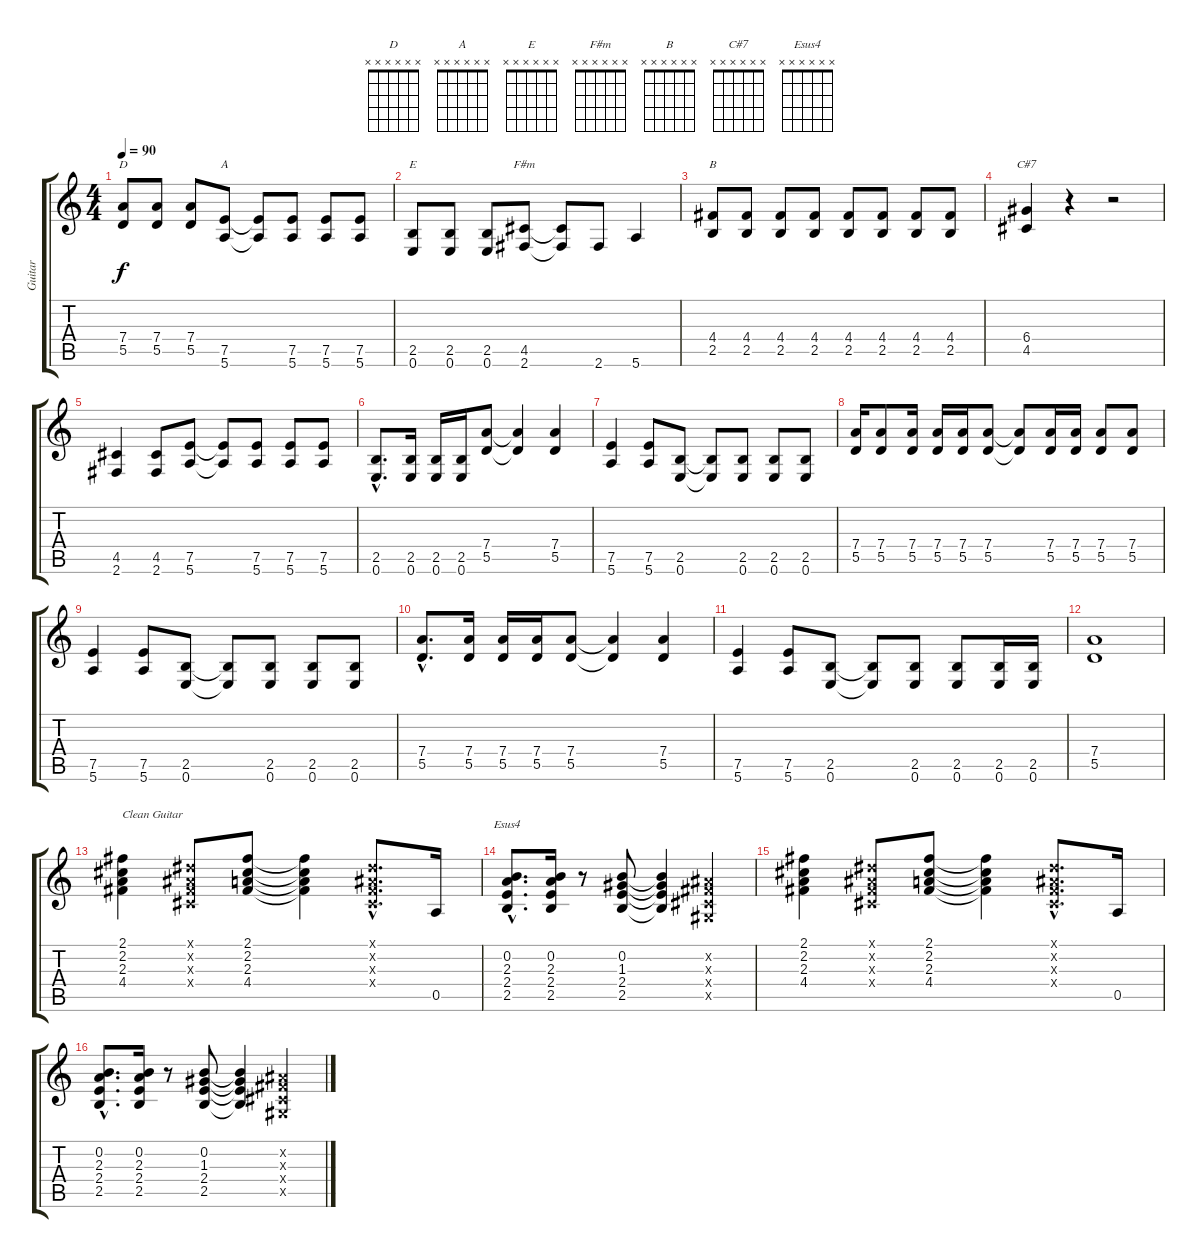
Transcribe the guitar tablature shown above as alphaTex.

\track ("Guitar" "Guitar") {instrument electricguitarjazz}
\staff {score tabs}
\tuning (E4 B3 G3 D3 A2 E2) {hide}
\chord ("D" x x x x x x) {firstfret 0}
\chord ("A" x x x x x x) {firstfret 0}
\chord ("E" x x x x x x) {firstfret 0}
\chord ("F#m" x x x x x x) {firstfret 0}
\chord ("B" x x x x x x) {firstfret 0}
\chord ("C#7" x x x x x x) {firstfret 0}
\chord ("Esus4" x x x x x x) {firstfret 0}
\ts (4 4)
\tempo 90
\clef g2
\ks c
(7.4 5.5).8{ch "D" dy f} (7.4 5.5).8 (7.4 5.5).8 (7.5 5.6).8{ch "A"} (7.5{t} 5.6{t}).8 (7.5 5.6).8 (7.5 5.6).8 (7.5 5.6).8 |
(2.5 0.6).8{ch "E"} (2.5 0.6).8 (2.5 0.6).8 (4.5 2.6).8{ch "F#m"} (4.5{t} 2.6{t}).8 2.6.8 5.6.4 |
(4.4 2.5).8{ch "B"} (4.4 2.5).8 (4.4 2.5).8 (4.4 2.5).8 (4.4 2.5).8 (4.4 2.5).8 (4.4 2.5).8 (4.4 2.5).8 |
(6.4 4.5).4{ch "C#7"} r.4 r.2 |
(4.5 2.6).4 (4.5 2.6).8 (7.5 5.6).8 (7.5{t} 5.6{t}).8 (7.5 5.6).8 (7.5 5.6).8 (7.5 5.6).8 |
(2.5{hac} 0.6{hac}).8{d} (2.5 0.6).16 (2.5 0.6).16 (2.5 0.6).16 (7.4 5.5).8 (7.4{t} 5.5{t}).4 (7.4 5.5).4 |
(7.5 5.6).4 (7.5 5.6).8 (2.5 0.6).8 (2.5{t} 0.6{t}).8 (2.5 0.6).8 (2.5 0.6).8 (2.5 0.6).8 |
(7.4 5.5).16 (7.4 5.5).8 (7.4 5.5).16 (7.4 5.5).16 (7.4 5.5).16 (7.4 5.5).8 (7.4{t} 5.5{t}).8 (7.4 5.5).16 (7.4 5.5).16 (7.4 5.5).8 (7.4 5.5).8 |
(7.5 5.6).4 (7.5 5.6).8 (2.5 0.6).8 (2.5{t} 0.6{t}).8 (2.5 0.6).8 (2.5 0.6).8 (2.5 0.6).8 |
(7.4{hac} 5.5{hac}).8{d} (7.4 5.5).16 (7.4 5.5).16 (7.4 5.5).16 (7.4 5.5).8 (7.4{t} 5.5{t}).4 (7.4 5.5).4 |
(7.5 5.6).4 (7.5 5.6).8 (2.5 0.6).8 (2.5{t} 0.6{t}).8 (2.5 0.6).8 (2.5 0.6).8 (2.5 0.6).16 (2.5 0.6).16 |
(7.4 5.5).1 |
(2.1 2.2 2.3 4.4).4{txt "Clean Guitar"} (-1.1{x} -1.2{x} -1.3{x} -1.4{x}).8 (2.1 2.2 2.3 4.4).8 (2.1{t} 2.2{t} 2.3{t} 4.4{t}).4 (-1.1{hac x} -1.2{hac x} -1.3{hac x} -1.4{hac x}).8{d} 0.5.16 |
(0.2{hac} 2.3{hac} 2.4{hac} 2.5{hac}).8{d ch "Esus4"} (0.2 2.3 2.4 2.5).16 r.8 (0.2 1.3 2.4 2.5).8 (0.2{t} 1.3{t} 2.4{t} 2.5{t}).4 (-1.2{x} -1.3{x} -1.4{x} -1.5{x}).4 |
(2.1 2.2 2.3 4.4).4 (-1.1{x} -1.2{x} -1.3{x} -1.4{x}).8 (2.1 2.2 2.3 4.4).8 (2.1{t} 2.2{t} 2.3{t} 4.4{t}).4 (-1.1{hac x} -1.2{hac x} -1.3{hac x} -1.4{hac x}).8{d} 0.5.16 |
(0.2{hac} 2.3{hac} 2.4{hac} 2.5{hac}).8{d} (0.2 2.3 2.4 2.5).16 r.8 (0.2 1.3 2.4 2.5).8 (0.2{t} 1.3{t} 2.4{t} 2.5{t}).4 (-1.2{x} -1.3{x} -1.4{x} -1.5{x}).4
